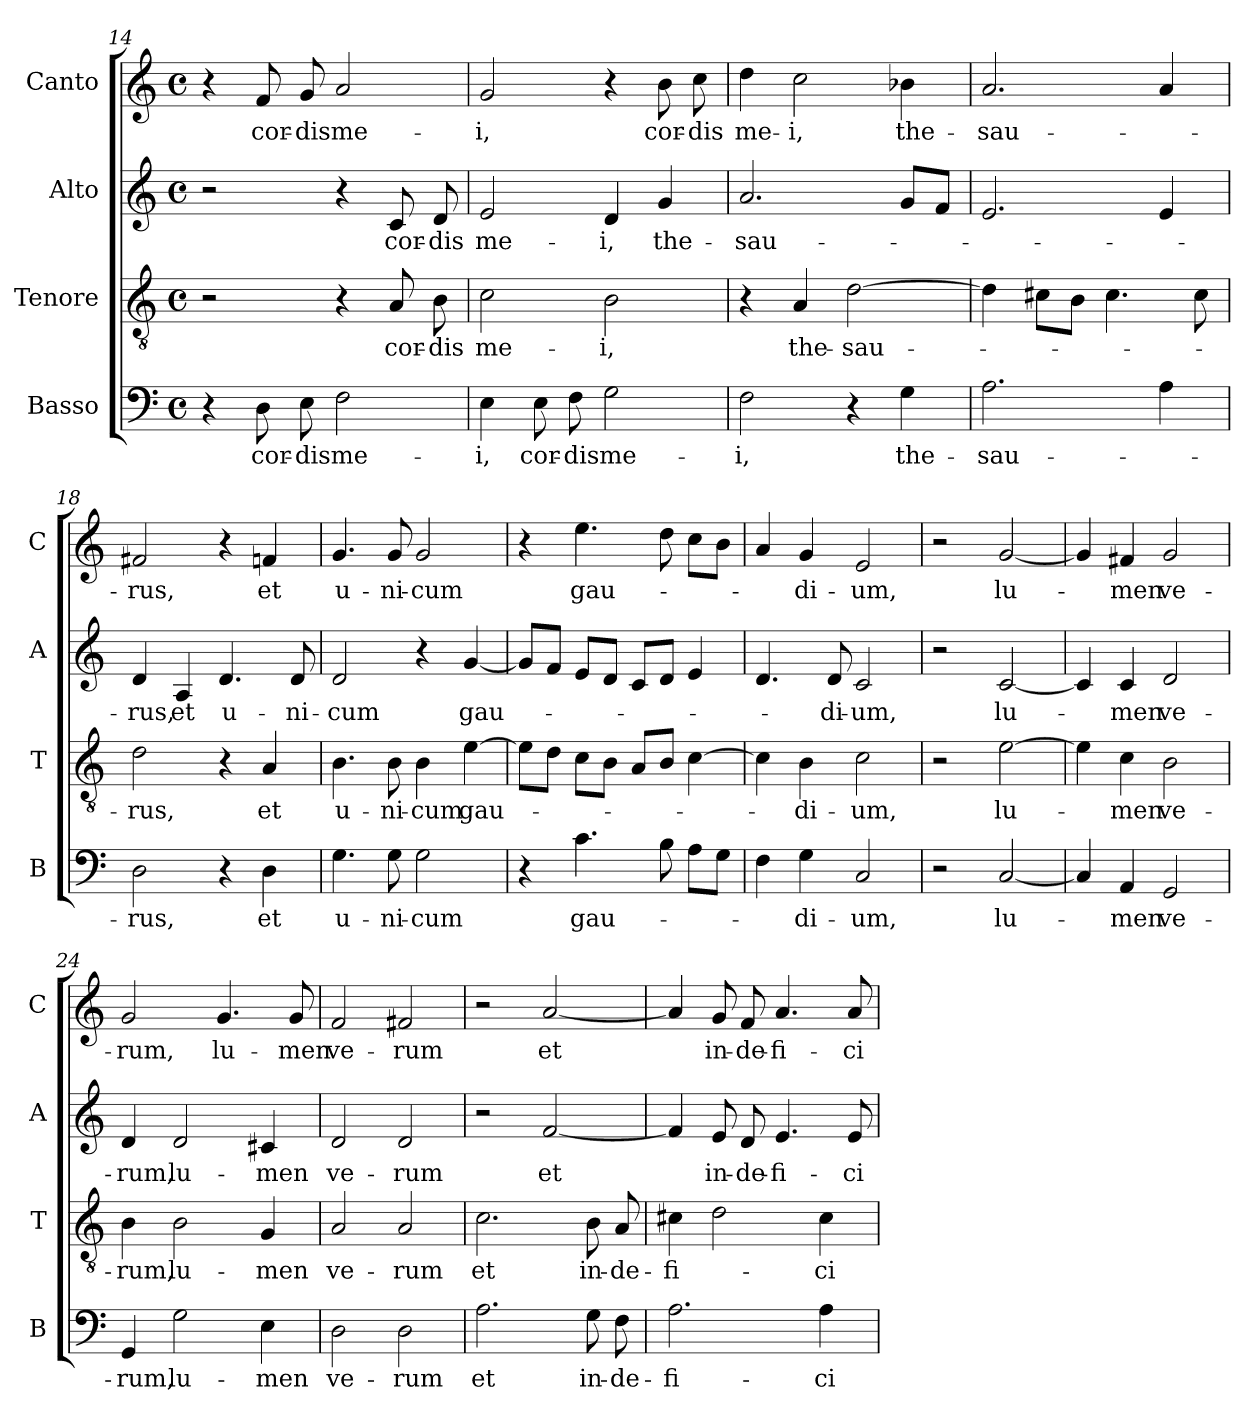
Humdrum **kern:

**kern	**text	**kern	**text	**kern	**text	**kern	**text
*part4	*part4	*part3	*part3	*part2	*part2	*part1	*part1
*staff4	*staff4	*staff3	*staff3	*staff2	*staff2	*staff1	*staff1
*I"Basso	*	*I"Tenore	*	*I"Alto	*	*I"Canto	*
*I'B	*	*I'T	*	*I'A	*	*I'C	*
*clefF4	*	*clefGv2	*	*clefG2	*	*clefG2	*
*k[]	*	*k[]	*	*k[]	*	*k[]	*
*C:	*	*C:	*	*C:	*	*C:	*
*M4/4	*	*M4/4	*	*M4/4	*	*M4/4	*
*met(c)	*	*met(c)	*	*met(c)	*	*met(c)	*
=14	=14	=14	=14	=14	=14	=14	=14
4r	.	2r	.	2r	.	4r	.
!	!LO:LY:b	!	!	!	!	!	!LO:LY:b
8D\	cor-	.	.	.	.	8f/	cor-
!	!LO:LY:b	!	!	!	!	!	!LO:LY:b
8E\	-dis	.	.	.	.	8g/	-dis
!	!LO:LY:b	!	!	!	!	!	!LO:LY:b
2F\	me-	4r	.	4r	.	2a/	me-
!	!	!	!LO:LY:b	!	!LO:LY:b	!	!
.	.	8A/	cor-	8c/	cor-	.	.
!	!	!	!LO:LY:b	!	!LO:LY:b	!	!
.	.	8B\	-dis	8d/	-dis	.	.
=15	=15	=15	=15	=15	=15	=15	=15
!	!LO:LY:b	!	!LO:LY:b	!	!LO:LY:b	!	!LO:LY:b
4E\	-i,	2c\	me-	2e/	me-	2g/	-i,
!	!LO:LY:b	!	!	!	!	!	!
8E\	cor-	.	.	.	.	.	.
!	!LO:LY:b	!	!	!	!	!	!
8F\	-dis	.	.	.	.	.	.
!	!LO:LY:b	!	!LO:LY:b	!	!LO:LY:b	!	!
2G\	me-	2B\	-i,	4d/	-i,	4r	.
!	!	!	!	!	!LO:LY:b	!	!LO:LY:b
.	.	.	.	4g/	the-	8b\	cor-
!	!	!	!	!	!	!	!LO:LY:b
.	.	.	.	.	.	8cc\	-dis
=16	=16	=16	=16	=16	=16	=16	=16
!	!LO:LY:b	!	!	!	!LO:LY:b	!	!LO:LY:b
2F\	-i,	4r	.	2.a/	-sau-	4dd\	me-
!	!	!	!LO:LY:b	!	!	!	!LO:LY:b
.	.	4A/	the-	.	.	2cc\	-i,
!	!	!	!LO:LY:b	!	!	!	!
4r	.	[2d\	-sau-	.	.	.	.
!	!LO:LY:b	!	!	!	!	!	!LO:LY:b
4G\	the-	.	.	8g/L	.	4b-X\	the-
.	.	.	.	8f/J	.	.	.
=17	=17	=17	=17	=17	=17	=17	=17
!	!LO:LY:b	!	!	!	!	!	!LO:LY:b
2.A\	-sau-	4d\]	.	2.e/	.	2.a/	-sau-
.	.	8c#X\L	.	.	.	.	.
.	.	8B\J	.	.	.	.	.
.	.	4.c#\	.	.	.	.	.
4A\	.	.	.	4e/	.	4a/	.
.	.	8c#\	.	.	.	.	.
=18	=18	=18	=18	=18	=18	=18	=18
!	!LO:LY:b	!	!LO:LY:b	!	!LO:LY:b	!	!LO:LY:b
2D\	-rus,	2d\	-rus,	4d/	-rus,	2f#X/	-rus,
!	!	!	!	!	!LO:LY:b	!	!
.	.	.	.	4A/	et	.	.
!	!	!	!	!	!LO:LY:b	!	!
4r	.	4r	.	4.d/	u-	4r	.
!	!LO:LY:b	!	!LO:LY:b	!	!	!	!LO:LY:b
4D\	et	4A/	et	.	.	4fn/	et
!	!	!	!	!	!LO:LY:b	!	!
.	.	.	.	8d/	-ni-	.	.
!!LO:LB:g=z
=19	=19	=19	=19	=19	=19	=19	=19
!	!LO:LY:b	!	!LO:LY:b	!	!LO:LY:b	!	!LO:LY:b
4.G\	u-	4.B\	u-	2d/	-cum	4.g/	u-
!	!LO:LY:b	!	!LO:LY:b	!	!	!	!LO:LY:b
8G\	-ni-	8B\	-ni-	.	.	8g/	-ni-
!	!LO:LY:b	!	!LO:LY:b	!	!	!	!LO:LY:b
2G\	-cum	4B\	-cum	4r	.	2g/	-cum
!	!	!	!LO:LY:b	!	!LO:LY:b	!	!
.	.	[4e\	gau-	[4g/	gau-	.	.
=20	=20	=20	=20	=20	=20	=20	=20
4r	.	8e\L]	.	8g/L]	.	4r	.
.	.	8d\J	.	8f/J	.	.	.
!	!LO:LY:b	!	!	!	!	!	!LO:LY:b
4.c\	gau-	8c\L	.	8e/L	.	4.ee\	gau-
.	.	8B\J	.	8d/J	.	.	.
.	.	8A/L	.	8c/L	.	.	.
8B\	.	8B/J	.	8d/J	.	8dd\	.
8A\L	.	[4c\	.	4e/	.	8cc\L	.
8G\J	.	.	.	.	.	8b\J	.
=21	=21	=21	=21	=21	=21	=21	=21
4F\	.	4c\]	.	4.d/	.	4a/	.
!	!LO:LY:b	!	!LO:LY:b	!	!	!	!LO:LY:b
4G\	-di-	4B\	-di-	.	.	4g/	-di-
!	!	!	!	!	!LO:LY:b	!	!
.	.	.	.	8d/	-di-	.	.
!	!LO:LY:b	!	!LO:LY:b	!	!LO:LY:b	!	!LO:LY:b
2C/	-um,	2c\	-um,	2c/	-um,	2e/	-um,
=22	=22	=22	=22	=22	=22	=22	=22
2r	.	2r	.	2r	.	2r	.
!	!LO:LY:b	!	!LO:LY:b	!	!LO:LY:b	!	!LO:LY:b
[2C/	lu-	[2e\	lu-	[2c/	lu-	[2g/	lu-
=23	=23	=23	=23	=23	=23	=23	=23
4C/]	.	4e\]	.	4c/]	.	4g/]	.
!	!LO:LY:b	!	!LO:LY:b	!	!LO:LY:b	!	!LO:LY:b
4AA/	-men	4c\	-men	4c/	-men	4f#X/	-men
!	!LO:LY:b	!	!LO:LY:b	!	!LO:LY:b	!	!LO:LY:b
2GG/	ve-	2B\	ve-	2d/	ve-	2g/	ve-
=24	=24	=24	=24	=24	=24	=24	=24
!	!LO:LY:b	!	!LO:LY:b	!	!LO:LY:b	!	!LO:LY:b
4GG/	-rum,	4B\	-rum,	4d/	-rum,	2g/	-rum,
!	!LO:LY:b	!	!LO:LY:b	!	!LO:LY:b	!	!
2G\	lu-	2B\	lu-	2d/	lu-	.	.
!	!	!	!	!	!	!	!LO:LY:b
.	.	.	.	.	.	4.g/	lu-
!	!LO:LY:b	!	!LO:LY:b	!	!LO:LY:b	!	!
4E\	-men	4G/	-men	4c#X/	-men	.	.
!	!	!	!	!	!	!	!LO:LY:b
.	.	.	.	.	.	8g/	-men
!!LO:LB:g=z
=25	=25	=25	=25	=25	=25	=25	=25
!	!LO:LY:b	!	!LO:LY:b	!	!LO:LY:b	!	!LO:LY:b
2D\	ve-	2A/	ve-	2d/	ve-	2f/	ve-
!	!LO:LY:b	!	!LO:LY:b	!	!LO:LY:b	!	!LO:LY:b
2D\	-rum	2A/	-rum	2d/	-rum	2f#X/	-rum
=26	=26	=26	=26	=26	=26	=26	=26
!	!LO:LY:b	!	!LO:LY:b	!	!	!	!
2.A\	et	2.c\	et	2r	.	2r	.
!	!	!	!	!	!LO:LY:b	!	!LO:LY:b
.	.	.	.	[2f/	et	[2a/	et
!	!LO:LY:b	!	!LO:LY:b	!	!	!	!
8G\	in-	8B\	in-	.	.	.	.
!	!LO:LY:b	!	!LO:LY:b	!	!	!	!
8F\	-de-	8A/	-de-	.	.	.	.
=27	=27	=27	=27	=27	=27	=27	=27
!	!LO:LY:b	!	!LO:LY:b	!	!	!	!
2.A\	-fi-	4c#X\	-fi-	4f/]	.	4a/]	.
!	!	!	!	!	!LO:LY:b	!	!LO:LY:b
.	.	2d\	.	8e/	in-	8g/	in-
!	!	!	!	!	!LO:LY:b	!	!LO:LY:b
.	.	.	.	8d/	-de-	8f/	-de-
!	!	!	!	!	!LO:LY:b	!	!LO:LY:b
.	.	.	.	4.e/	-fi-	4.a/	-fi-
!	!LO:LY:b	!	!LO:LY:b	!	!	!	!
4A\	-ci-	4c#\	-ci-	.	.	.	.
!	!	!	!	!	!LO:LY:b	!	!LO:LY:b
.	.	.	.	8e/	-ci-	8a/	-ci-
=	=	=	=	=	=	=	=
*-	*-	*-	*-	*-	*-	*-	*-
